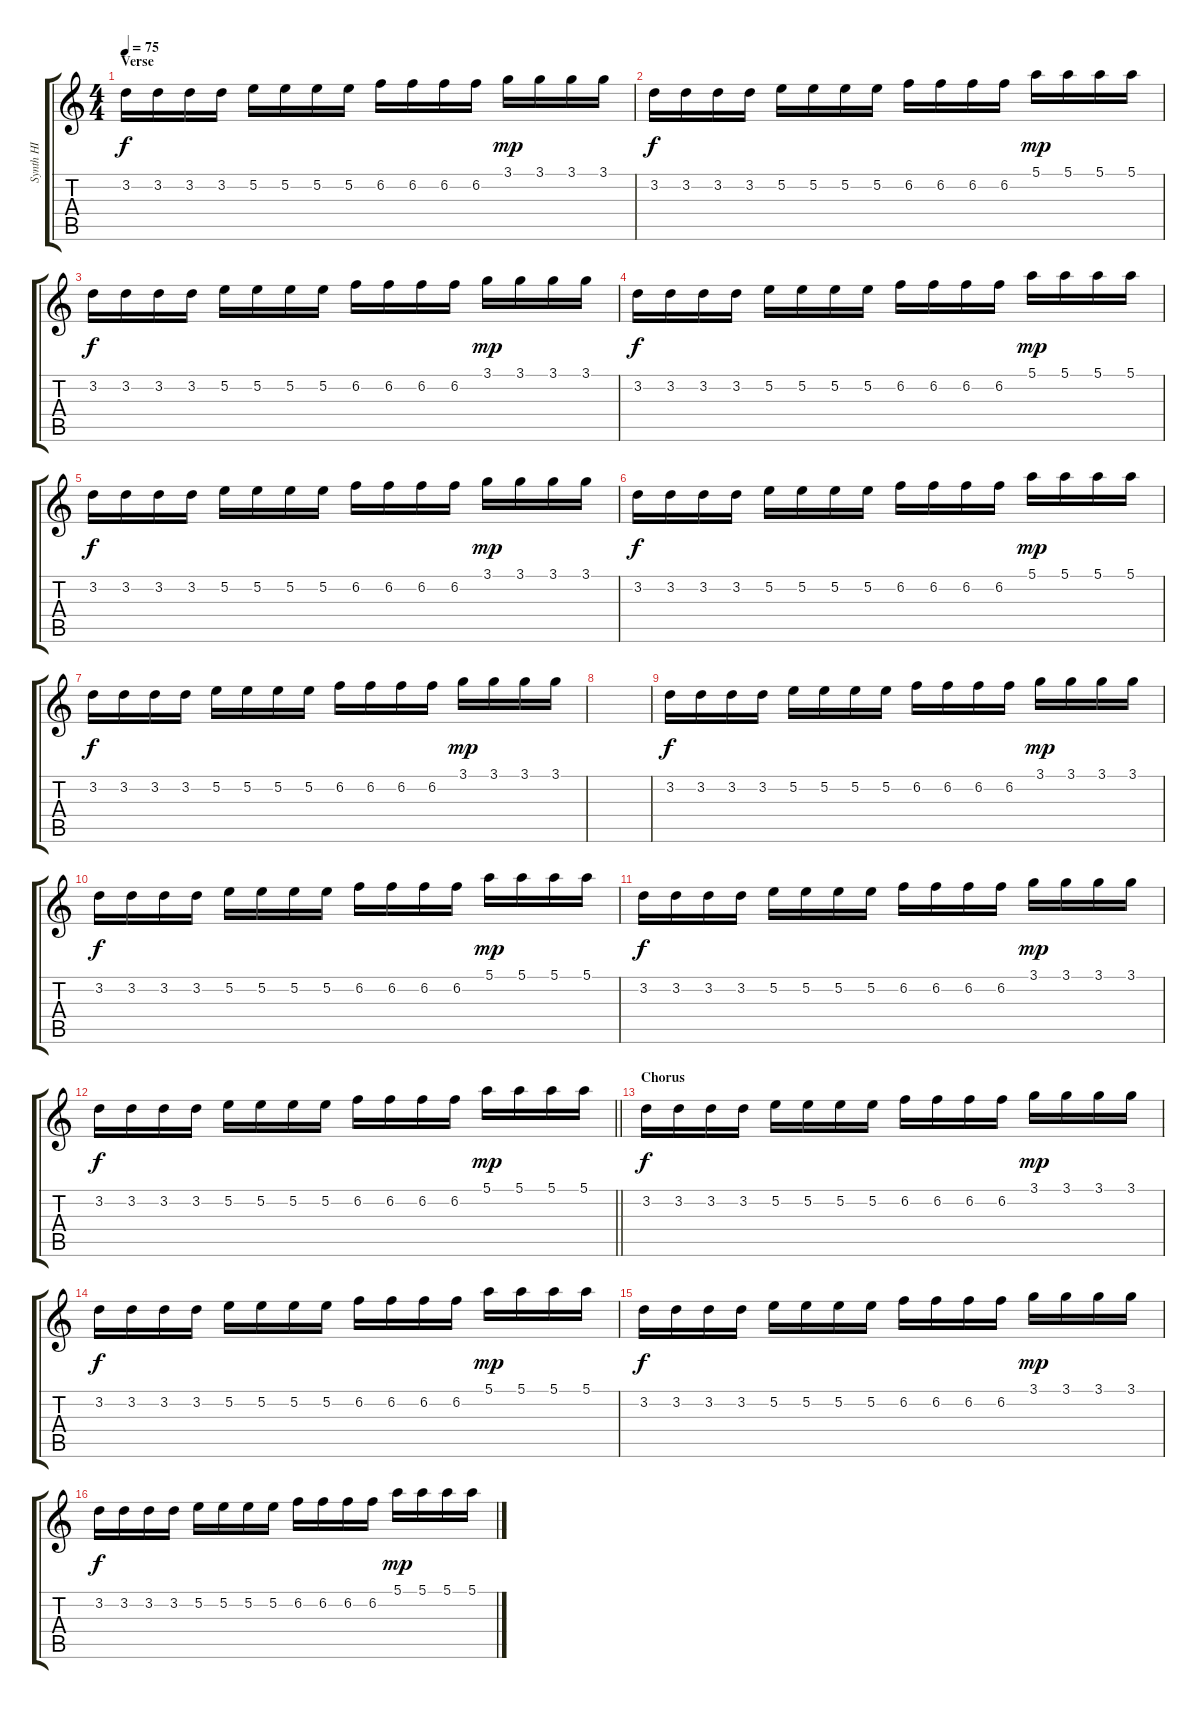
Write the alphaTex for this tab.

\track ("Synth HI" "Synth HI") {instrument lead1square}
\staff {score tabs}
\tuning (E5 B4 G4 D4 A3 E3) {hide}
\ts (4 4)
\section ("" "Verse")
\tempo 75
\clef g2
\ks c
3.2.16{dy f} 3.2.16 3.2.16 3.2.16 5.2.16 5.2.16 5.2.16 5.2.16 6.2.16 6.2.16 6.2.16 6.2.16 3.1.16{dy mp} 3.1.16 3.1.16 3.1.16 |
3.2.16{dy f} 3.2.16 3.2.16 3.2.16 5.2.16 5.2.16 5.2.16 5.2.16 6.2.16 6.2.16 6.2.16 6.2.16 5.1.16{dy mp} 5.1.16 5.1.16 5.1.16 |
3.2.16{dy f} 3.2.16 3.2.16 3.2.16 5.2.16 5.2.16 5.2.16 5.2.16 6.2.16 6.2.16 6.2.16 6.2.16 3.1.16{dy mp} 3.1.16 3.1.16 3.1.16 |
3.2.16{dy f} 3.2.16 3.2.16 3.2.16 5.2.16 5.2.16 5.2.16 5.2.16 6.2.16 6.2.16 6.2.16 6.2.16 5.1.16{dy mp} 5.1.16 5.1.16 5.1.16 |
3.2.16{dy f} 3.2.16 3.2.16 3.2.16 5.2.16 5.2.16 5.2.16 5.2.16 6.2.16 6.2.16 6.2.16 6.2.16 3.1.16{dy mp} 3.1.16 3.1.16 3.1.16 |
3.2.16{dy f} 3.2.16 3.2.16 3.2.16 5.2.16 5.2.16 5.2.16 5.2.16 6.2.16 6.2.16 6.2.16 6.2.16 5.1.16{dy mp} 5.1.16 5.1.16 5.1.16 |
3.2.16{dy f} 3.2.16 3.2.16 3.2.16 5.2.16 5.2.16 5.2.16 5.2.16 6.2.16 6.2.16 6.2.16 6.2.16 3.1.16{dy mp} 3.1.16 3.1.16 3.1.16 |
|
3.2.16{dy f} 3.2.16 3.2.16 3.2.16 5.2.16 5.2.16 5.2.16 5.2.16 6.2.16 6.2.16 6.2.16 6.2.16 3.1.16{dy mp} 3.1.16 3.1.16 3.1.16 |
3.2.16{dy f} 3.2.16 3.2.16 3.2.16 5.2.16 5.2.16 5.2.16 5.2.16 6.2.16 6.2.16 6.2.16 6.2.16 5.1.16{dy mp} 5.1.16 5.1.16 5.1.16 |
3.2.16{dy f} 3.2.16 3.2.16 3.2.16 5.2.16 5.2.16 5.2.16 5.2.16 6.2.16 6.2.16 6.2.16 6.2.16 3.1.16{dy mp} 3.1.16 3.1.16 3.1.16 |
\barLineRight lightlight
3.2.16{dy f} 3.2.16 3.2.16 3.2.16 5.2.16 5.2.16 5.2.16 5.2.16 6.2.16 6.2.16 6.2.16 6.2.16 5.1.16{dy mp} 5.1.16 5.1.16 5.1.16 |
\section ("" "Chorus")
3.2.16{dy f} 3.2.16 3.2.16 3.2.16 5.2.16 5.2.16 5.2.16 5.2.16 6.2.16 6.2.16 6.2.16 6.2.16 3.1.16{dy mp} 3.1.16 3.1.16 3.1.16 |
3.2.16{dy f} 3.2.16 3.2.16 3.2.16 5.2.16 5.2.16 5.2.16 5.2.16 6.2.16 6.2.16 6.2.16 6.2.16 5.1.16{dy mp} 5.1.16 5.1.16 5.1.16 |
3.2.16{dy f} 3.2.16 3.2.16 3.2.16 5.2.16 5.2.16 5.2.16 5.2.16 6.2.16 6.2.16 6.2.16 6.2.16 3.1.16{dy mp} 3.1.16 3.1.16 3.1.16 |
3.2.16{dy f} 3.2.16 3.2.16 3.2.16 5.2.16 5.2.16 5.2.16 5.2.16 6.2.16 6.2.16 6.2.16 6.2.16 5.1.16{dy mp} 5.1.16 5.1.16 5.1.16
